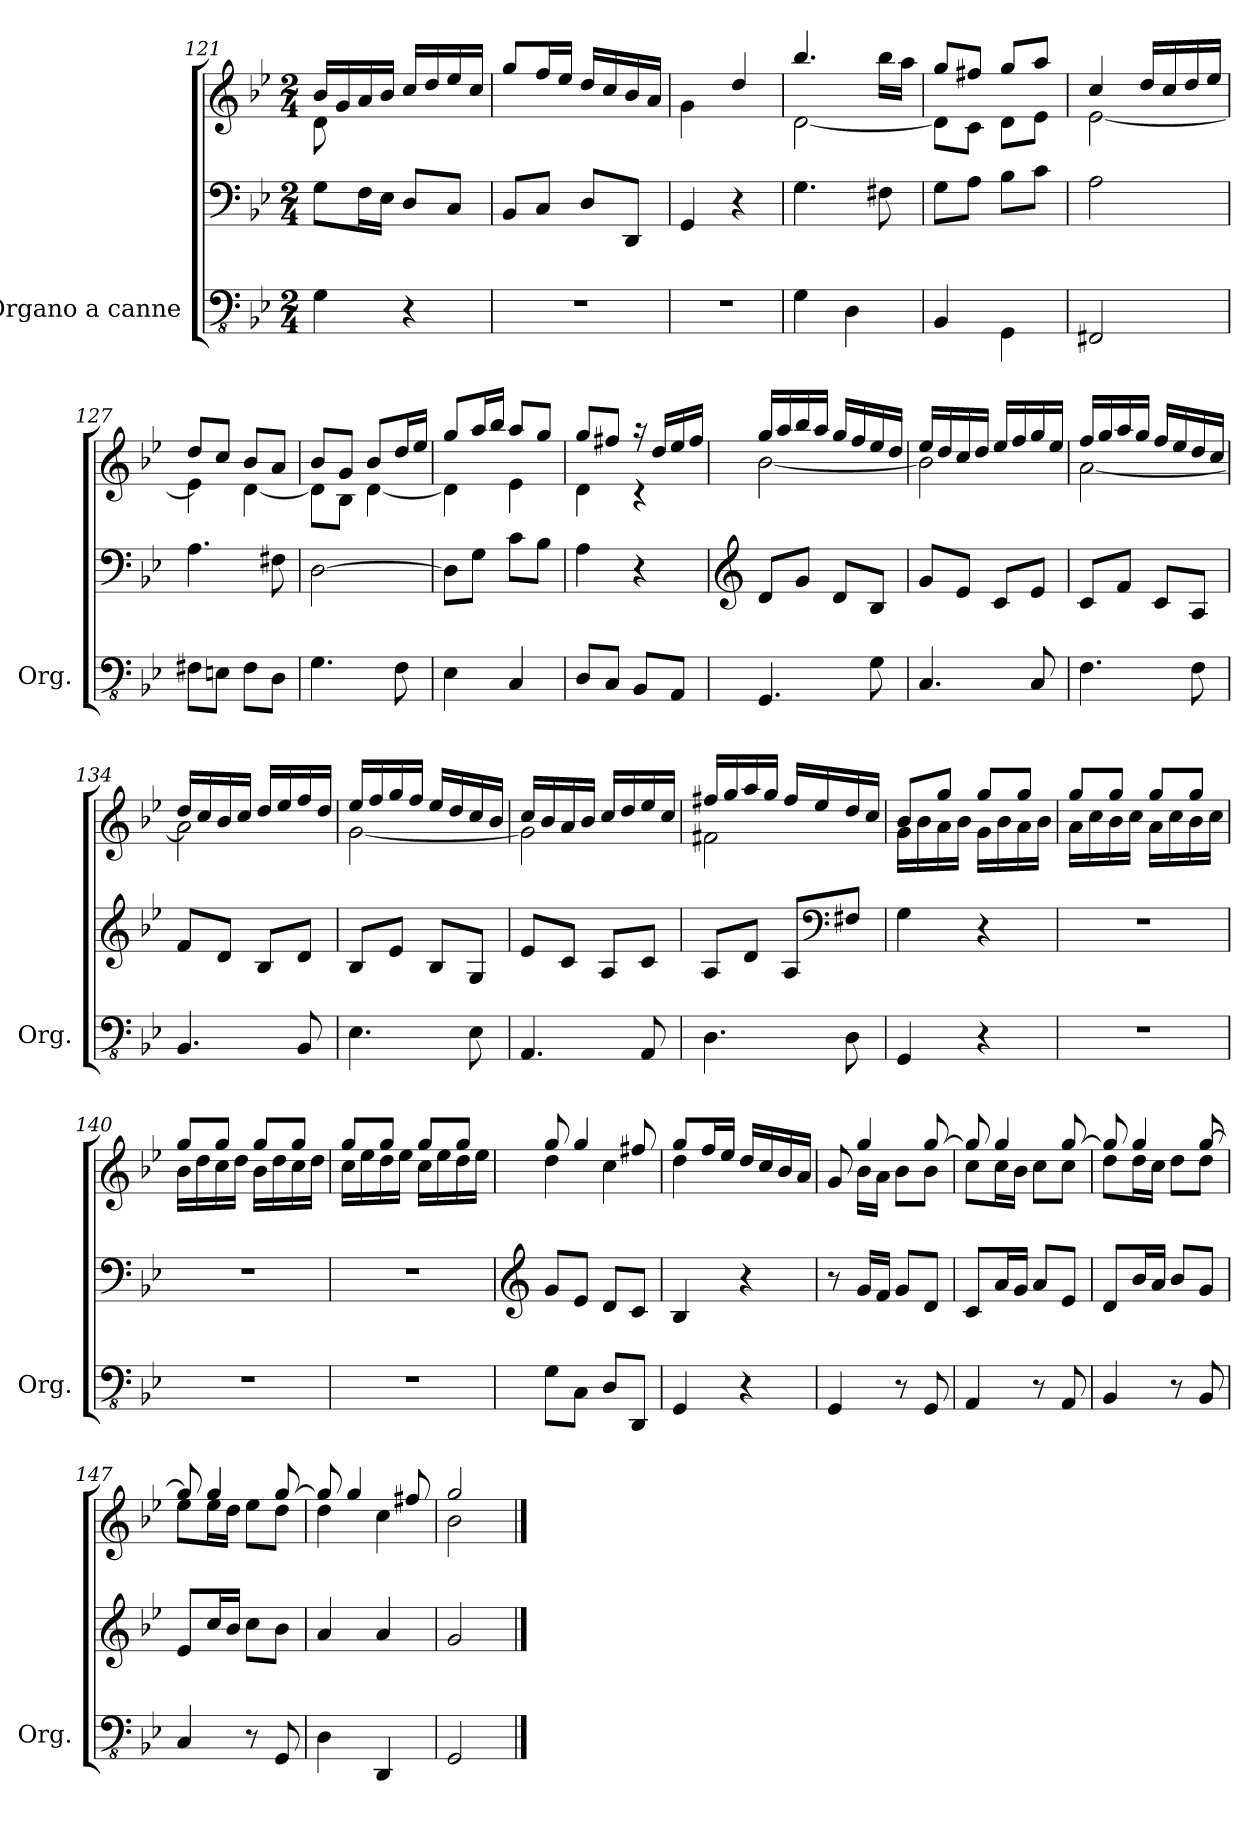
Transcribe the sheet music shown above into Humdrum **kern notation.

**kern	**kern	**kern
*part1	*part1	*part1
*staff3	*staff2	*staff1
*I"Organo a canne	*	*
*I'Org.	*	*
*clefFv4	*clefF4	*clefG2
*k[b-e-]	*k[b-e-]	*k[b-e-]
*M2/4	*M2/4	*M2/4
=121	=121	=121
*	*	*^
4GG\	8G\L	16b-/LL	8d\
.	.	16g/	.
.	16F\L	16a/	4.ryy
.	16E-\JJ	16b-/JJ	.
4r	8D/L	16cc/LL	.
.	.	16dd/	.
.	8C/J	16ee-/	.
.	.	16cc/JJ	.
*	*	*v	*v
=122	=122	=122
2r	8BB-/L	8gg/L
.	8C/J	16ff/L
.	.	16ee-/JJ
.	8D/L	16dd/LL
.	.	16cc/
.	8DD/J	16b-/
.	.	16a/JJ
=123	=123	=123
2r	4GG/	4g\
.	4r	4dd/
=124	=124	=124
*	*	*^
4GG\	4.G\	4.bb-/	[2d\
4DD\	.	.	.
.	8F#X\	16bb-\LL	.
.	.	16aa\JJ	.
=125	=125	=125	=125
4BBB-/	8G\L	8gg/L	8d\L]
.	8A\J	8ff#X/J	8c\J
4GGG\	8B-\L	8gg/L	8d\L
.	8c\J	8aa/J	8e-\J
!!LO:PB:g=z	!!
=126	=126	=126	=126
2FFF#X/	2A\	4cc/	[2e-\
.	.	16dd/LL	.
.	.	16cc/	.
.	.	16dd/	.
.	.	16ee-/JJ	.
=127	=127	=127	=127
8FF#X\L	4.A\	8dd/L	4e-\]
8EEn\J	.	8cc/J	.
8FF#\L	.	8b-/L	[4d\
8DD\J	8F#X\	8a/J	.
=128	=128	=128	=128
4.GG\	[2D\	8b-/L	8d\L]
.	.	8g/J	8B-\J
.	.	8b-/L	[4d\
8FF\	.	16dd/L	.
.	.	16ee-/JJ	.
=129	=129	=129	=129
4EE-\	8D\L]	8gg/L	4d\]
.	8G\J	16aa/L	.
.	.	16bb-/JJ	.
4CC/	8c\L	8aa/L	4e-\
.	8B-\J	8gg/J	.
=130	=130	=130	=130
8DD/L	4A\	8gg/L	4d\
8CC/J	.	8ff#X/J	.
8BBB-/L	4r	16r	4r
.	.	16dd/LL	.
8AAA/J	.	16ee-/	.
.	.	16ff#/JJ	.
=131	=131	=131	=131
*	*clefG2	*	*
4.GGG/	8d/L	16gg/LL	[2b-\
.	.	16aa/	.
.	8g/J	16bb-/	.
.	.	16aa/JJ	.
.	8d/L	16gg/LL	.
.	.	16ff/	.
8GG\	8B-/J	16ee-/	.
.	.	16dd/JJ	.
=132	=132	=132	=132
4.CC/	8g/L	16ee-/LL	2b-\]
.	.	16dd/	.
.	8e-/J	16cc/	.
.	.	16dd/JJ	.
.	8c/L	16ee-/LL	.
.	.	16ff/	.
8CC/	8e-/J	16gg/	.
.	.	16ee-/JJ	.
!!LO:LB:g=z	!!
=133	=133	=133	=133
4.FF\	8c/L	16ff/LL	[2a\
.	.	16gg/	.
.	8f/J	16aa/	.
.	.	16gg/JJ	.
.	8c/L	16ff/LL	.
.	.	16ee-/	.
8FF\	8A/J	16dd/	.
.	.	16cc/JJ	.
=134	=134	=134	=134
4.BBB-/	8f/L	16dd/LL	2a\]
.	.	16cc/	.
.	8d/J	16b-/	.
.	.	16cc/JJ	.
.	8B-/L	16dd/LL	.
.	.	16ee-/	.
8BBB-/	8d/J	16ff/	.
.	.	16dd/JJ	.
=135	=135	=135	=135
4.EE-\	8B-/L	16ee-/LL	[2g\
.	.	16ff/	.
.	8e-/J	16gg/	.
.	.	16ff/JJ	.
.	8B-/L	16ee-/LL	.
.	.	16dd/	.
8EE-\	8G/J	16cc/	.
.	.	16b-/JJ	.
=136	=136	=136	=136
4.AAA/	8e-/L	16cc/LL	2g\]
.	.	16b-/	.
.	8c/J	16a/	.
.	.	16b-/JJ	.
.	8A/L	16cc/LL	.
.	.	16dd/	.
8AAA/	8c/J	16ee-/	.
.	.	16cc/JJ	.
=137	=137	=137	=137
4.DD\	8A/L	16ff#X/LL	2f#X\
.	.	16gg/	.
.	8d/J	16aa/	.
.	.	16gg/JJ	.
.	8A/L	16ff#/LL	.
.	.	16ee-/	.
*	*clefF4	*	*
8DD\	8F#X/J	16dd/	.
.	.	16cc/JJ	.
!!LO:LB:g=z	!!
=138	=138	=138	=138
4GGG/	4G\	8b-/L	16g\LL
.	.	.	16b-\
.	.	8gg/J	16a\
.	.	.	16b-\JJ
4r	4r	8gg/L	16g\LL
.	.	.	16b-\
.	.	8gg/J	16a\
.	.	.	16b-\JJ
=139	=139	=139	=139
2r	2r	8gg/L	16a\LL
.	.	.	16cc\
.	.	8gg/J	16b-\
.	.	.	16cc\JJ
.	.	8gg/L	16a\LL
.	.	.	16cc\
.	.	8gg/J	16b-\
.	.	.	16cc\JJ
=140	=140	=140	=140
2r	2r	8gg/L	16b-\LL
.	.	.	16dd\
.	.	8gg/J	16cc\
.	.	.	16dd\JJ
.	.	8gg/L	16b-\LL
.	.	.	16dd\
.	.	8gg/J	16cc\
.	.	.	16dd\JJ
=141	=141	=141	=141
2r	2r	8gg/L	16cc\LL
.	.	.	16ee-\
.	.	8gg/J	16dd\
.	.	.	16ee-\JJ
.	.	8gg/L	16cc\LL
.	.	.	16ee-\
.	.	8gg/J	16dd\
.	.	.	16ee-\JJ
=142	=142	=142	=142
*	*clefG2	*	*
8GG\L	8g/L	8gg/	4dd\
8CC\J	8e-/J	4gg/	.
8DD/L	8d/L	.	4cc\
8DDD/J	8c/J	8ff#X/	.
=143	=143	=143	=143
4GGG/	4B-/	8gg/L	4dd\
.	.	16ff/L	.
.	.	16ee-/JJ	.
4r	4r	16dd/LL	4ryy
.	.	16cc/	.
.	.	16b-/	.
.	.	16a/JJ	.
!!LO:LB:g=z	!!
=144	=144	=144	=144
4GGG/	8r	8g/	8ryy
.	16g/LL	4gg/	16b-\LL
.	16f/JJ	.	16a\JJ
8r	8g/L	.	8b-\L
8GGG/	8d/J	[8gg/	8b-\J
=145	=145	=145	=145
4AAA/	8c/L	8gg/]	8cc\L
.	16a/L	4gg/	16cc\L
.	16g/JJ	.	16b-\JJ
8r	8a/L	.	8cc\L
8AAA/	8e-/J	[8gg/	8cc\J
=146	=146	=146	=146
4BBB-/	8d/L	8gg/]	8dd\L
.	16b-/L	4gg/	16dd\L
.	16a/JJ	.	16cc\JJ
8r	8b-/L	.	8dd\L
8BBB-/	8g/J	[8gg/	8dd\J
=147	=147	=147	=147
4CC/	8e-/L	8gg/]	8ee-\L
.	16cc/L	4gg/	16ee-\L
.	16b-/JJ	.	16dd\JJ
8r	8cc\L	.	8ee-\L
8GGG/	8b-\J	[8gg/	8dd\J
=148	=148	=148	=148
4DD\	4a/	8gg/]	4dd\
.	.	4gg/	.
4DDD/	4a/	.	4cc\
.	.	8ff#X/	.
=149	=149	=149	=149
2GGG/	2g/	2gg/	2b-\
*	*	*v	*v
==	==	==
*-	*-	*-
